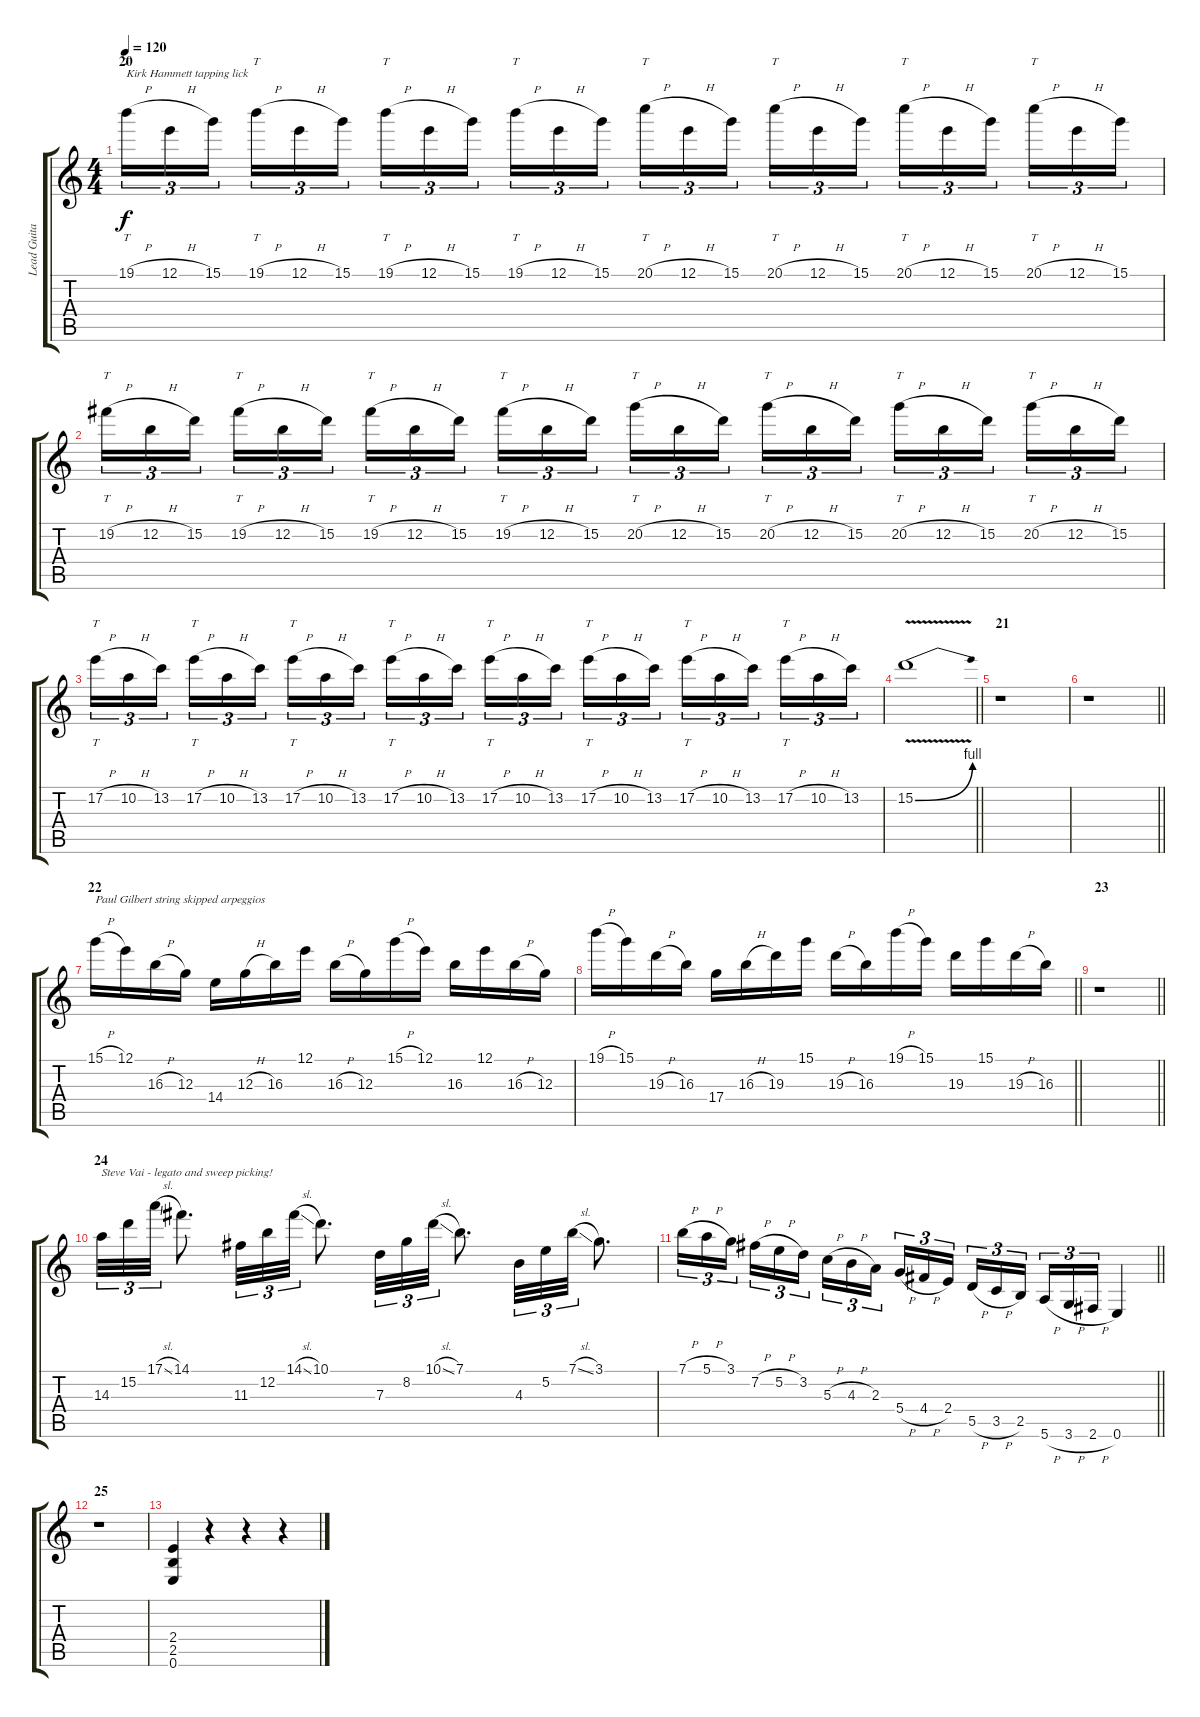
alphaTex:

\track ("Lead Guitar 2" "Lead Guita") {instrument overdrivenguitar}
\staff {score tabs}
\tuning (E4 B3 G3 D3 A2 E2) {hide}
\ts (4 4)
\section ("" "20")
\tempo 120
\clef g2
\ks c
19.1{h}.16{tt tu (3 2) txt "Kirk Hammett tapping lick" dy f} 12.1{h}.16{tu (3 2)} 15.1.16{tu (3 2) beam splitsecondary} 19.1{h}.16{tt tu (3 2)} 12.1{h}.16{tu (3 2)} 15.1.16{tu (3 2)} 19.1{h}.16{tt tu (3 2)} 12.1{h}.16{tu (3 2)} 15.1.16{tu (3 2) beam splitsecondary} 19.1{h}.16{tt tu (3 2)} 12.1{h}.16{tu (3 2)} 15.1.16{tu (3 2)} 20.1{h}.16{tt tu (3 2)} 12.1{h}.16{tu (3 2)} 15.1.16{tu (3 2) beam splitsecondary} 20.1{h}.16{tt tu (3 2)} 12.1{h}.16{tu (3 2)} 15.1.16{tu (3 2)} 20.1{h}.16{tt tu (3 2)} 12.1{h}.16{tu (3 2)} 15.1.16{tu (3 2) beam splitsecondary} 20.1{h}.16{tt tu (3 2)} 12.1{h}.16{tu (3 2)} 15.1.16{tu (3 2)} |
19.2{h}.16{tt tu (3 2)} 12.2{h}.16{tu (3 2)} 15.2.16{tu (3 2) beam splitsecondary} 19.2{h}.16{tt tu (3 2)} 12.2{h}.16{tu (3 2)} 15.2.16{tu (3 2)} 19.2{h}.16{tt tu (3 2)} 12.2{h}.16{tu (3 2)} 15.2.16{tu (3 2) beam splitsecondary} 19.2{h}.16{tt tu (3 2)} 12.2{h}.16{tu (3 2)} 15.2.16{tu (3 2)} 20.2{h}.16{tt tu (3 2)} 12.2{h}.16{tu (3 2)} 15.2.16{tu (3 2) beam splitsecondary} 20.2{h}.16{tt tu (3 2)} 12.2{h}.16{tu (3 2)} 15.2.16{tu (3 2)} 20.2{h}.16{tt tu (3 2)} 12.2{h}.16{tu (3 2)} 15.2.16{tu (3 2) beam splitsecondary} 20.2{h}.16{tt tu (3 2)} 12.2{h}.16{tu (3 2)} 15.2.16{tu (3 2)} |
17.2{h}.16{tt tu (3 2)} 10.2{h}.16{tu (3 2)} 13.2.16{tu (3 2) beam splitsecondary} 17.2{h}.16{tt tu (3 2)} 10.2{h}.16{tu (3 2)} 13.2.16{tu (3 2)} 17.2{h}.16{tt tu (3 2)} 10.2{h}.16{tu (3 2)} 13.2.16{tu (3 2) beam splitsecondary} 17.2{h}.16{tt tu (3 2)} 10.2{h}.16{tu (3 2)} 13.2.16{tu (3 2)} 17.2{h}.16{tt tu (3 2)} 10.2{h}.16{tu (3 2)} 13.2.16{tu (3 2) beam splitsecondary} 17.2{h}.16{tt tu (3 2)} 10.2{h}.16{tu (3 2)} 13.2.16{tu (3 2)} 17.2{h}.16{tt tu (3 2)} 10.2{h}.16{tu (3 2)} 13.2.16{tu (3 2) beam splitsecondary} 17.2{h}.16{tt tu (3 2)} 10.2{h}.16{tu (3 2)} 13.2.16{tu (3 2)} |
\barLineRight lightlight
15.2{be (bend 0 0 60 4) v}.1 |
\section ("" "21")
r.1 |
\barLineRight lightlight
r.1 |
\section ("" "22")
15.1{h}.16{txt "Paul Gilbert string skipped arpeggios"} 12.1.16 16.3{h}.16 12.3.16 14.4.16 12.3{h}.16 16.3.16 12.1.16 16.3{h}.16 12.3.16 15.1{h}.16 12.1.16 16.3.16 12.1.16 16.3{h}.16 12.3.16 |
\barLineRight lightlight
19.1{h}.16 15.1.16 19.3{h}.16 16.3.16 17.4.16 16.3{h}.16 19.3.16 15.1.16 19.3{h}.16 16.3.16 19.1{h}.16 15.1.16 19.3.16 15.1.16 19.3{h}.16 16.3.16 |
\section ("" "23")
\barLineRight lightlight
r.1 |
\section ("" "24")
14.3.32{tu (3 2) txt "Steve Vai - legato and sweep picking!"} 15.2.32{tu (3 2)} 17.1{sl}.32{tu (3 2)} 14.1.8{d} 11.3.32{tu (3 2)} 12.2.32{tu (3 2)} 14.1{sl}.32{tu (3 2)} 10.1.8{d} 7.3.32{tu (3 2)} 8.2.32{tu (3 2)} 10.1{sl}.32{tu (3 2)} 7.1.8{d} 4.3.32{tu (3 2)} 5.2.32{tu (3 2)} 7.1{sl}.32{tu (3 2)} 3.1.8{d} |
\barLineRight lightlight
7.1{h}.16{tu (3 2)} 5.1{h}.16{tu (3 2)} 3.1.16{tu (3 2) beam splitsecondary} 7.2{h}.16{tu (3 2)} 5.2{h}.16{tu (3 2)} 3.2.16{tu (3 2)} 5.3{h}.16{tu (3 2)} 4.3{h}.16{tu (3 2)} 2.3.16{tu (3 2) beam splitsecondary} 5.4{h}.16{tu (3 2)} 4.4{h}.16{tu (3 2)} 2.4.16{tu (3 2)} 5.5{h}.16{tu (3 2)} 3.5{h}.16{tu (3 2)} 2.5.16{tu (3 2) beam splitsecondary} 5.6{h}.16{tu (3 2)} 3.6{h}.16{tu (3 2)} 2.6{h}.16{tu (3 2)} 0.6.4 |
\section ("" "25")
r.1 |
(2.4 2.5 0.6).4 r.4 r.4 r.4
